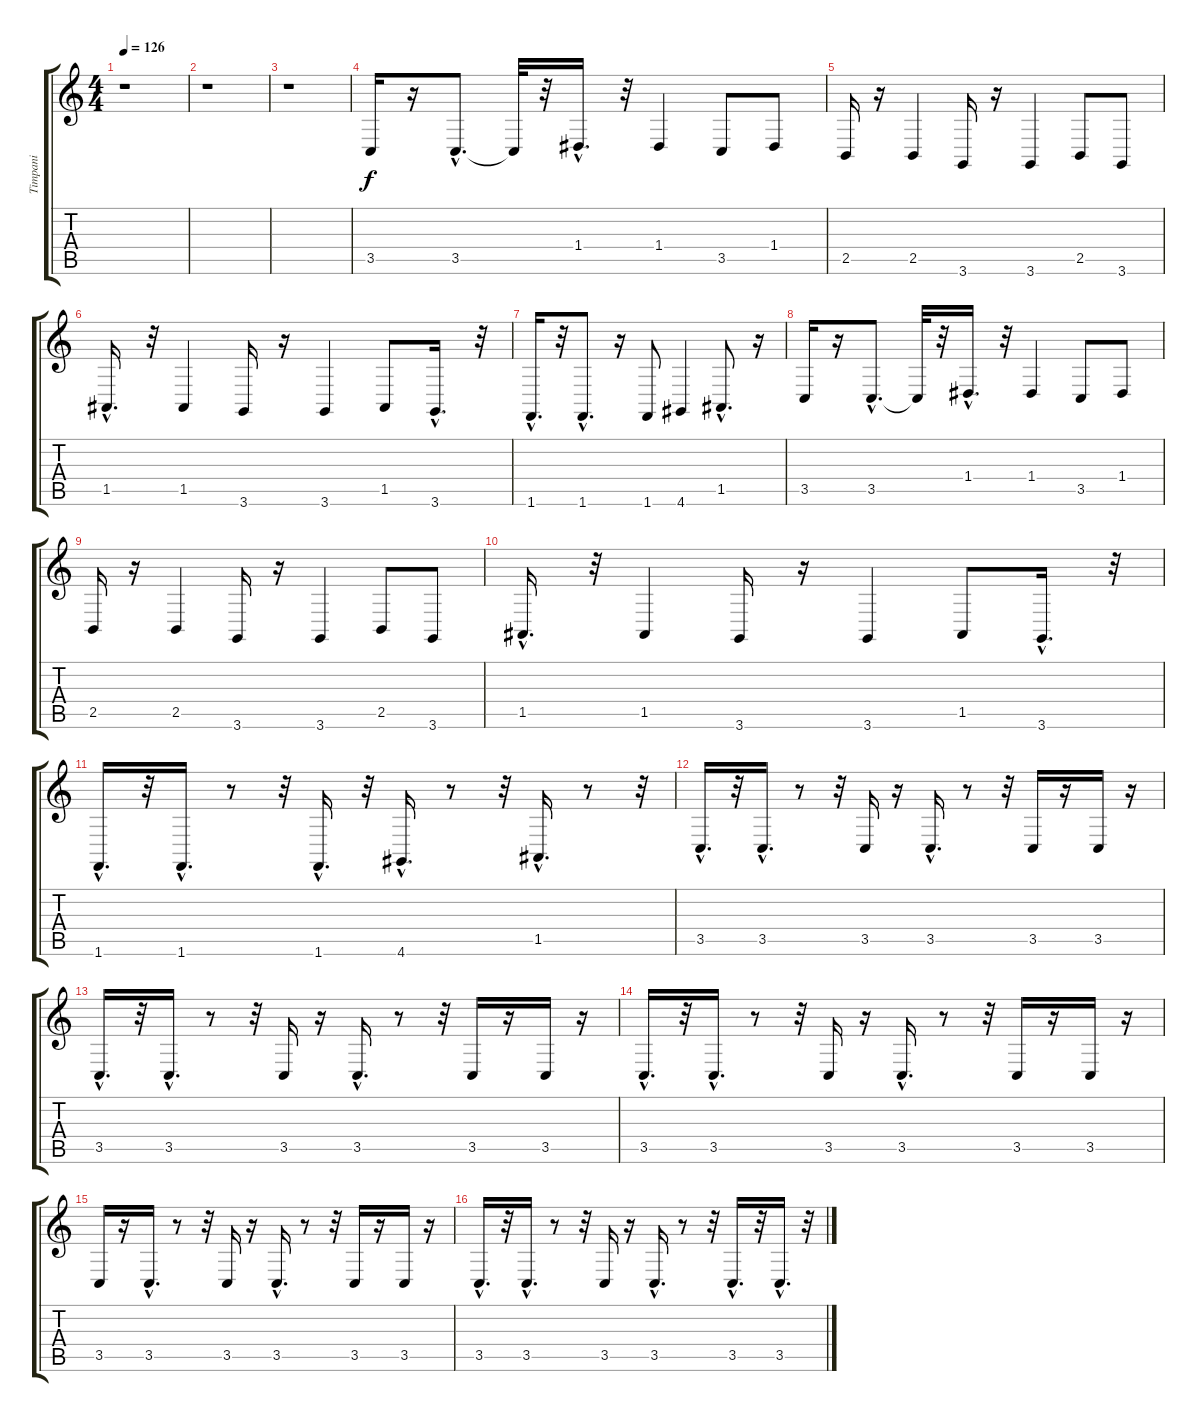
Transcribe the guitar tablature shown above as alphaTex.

\track ("Timpani" "Timpani") {instrument timpani}
\staff {score tabs}
\tuning (E4 B3 G3 D3 A2 E2) {hide}
\ts (4 4)
\tempo 126
\clef g2
\ks c
r.1{dy f instrument timpani} |
r.1 |
r.1 |
3.5.16 r.16 3.5{hac}.8{d} 3.5{t}.32 r.32 1.4{hac}.16{d} r.32 1.4.4 3.5.8 1.4.8 |
2.5.16 r.16 2.5.4 3.6.16 r.16 3.6.4 2.5.8 3.6.8 |
1.5{hac}.16{d} r.32 1.5.4 3.6.16 r.16 3.6.4 1.5.8 3.6{hac}.16{d} r.32 |
1.6{hac}.16{d} r.32 1.6{hac}.8{d} r.16 1.6.8 4.6.4 1.5{hac}.8{d} r.16 |
3.5.16 r.16 3.5{hac}.8{d} 3.5{t}.32 r.32 1.4{hac}.16{d} r.32 1.4.4 3.5.8 1.4.8 |
2.5.16 r.16 2.5.4 3.6.16 r.16 3.6.4 2.5.8 3.6.8 |
1.5{hac}.16{d} r.32 1.5.4 3.6.16 r.16 3.6.4 1.5.8 3.6{hac}.16{d} r.32 |
1.6{hac}.16{d} r.32 1.6{hac}.16{d} r.8 r.32 1.6{hac}.16{d} r.32 4.6{hac}.16{d} r.8 r.32 1.5{hac}.16{d} r.8 r.32 |
3.5{hac}.16{d} r.32 3.5{hac}.16{d} r.8 r.32 3.5.16 r.16 3.5{hac}.16{d} r.8 r.32 3.5.16 r.16 3.5.16 r.16 |
3.5{hac}.16{d} r.32 3.5{hac}.16{d} r.8 r.32 3.5.16 r.16 3.5{hac}.16{d} r.8 r.32 3.5.16 r.16 3.5.16 r.16 |
3.5{hac}.16{d} r.32 3.5{hac}.16{d} r.8 r.32 3.5.16 r.16 3.5{hac}.16{d} r.8 r.32 3.5.16 r.16 3.5.16 r.16 |
3.5.16 r.16 3.5{hac}.16{d} r.8 r.32 3.5.16 r.16 3.5{hac}.16{d} r.8 r.32 3.5.16 r.16 3.5.16 r.16 |
3.5{hac}.16{d} r.32 3.5{hac}.16{d} r.8 r.32 3.5.16 r.16 3.5{hac}.16{d} r.8 r.32 3.5{hac}.16{d} r.32 3.5{hac}.16{d} r.32
